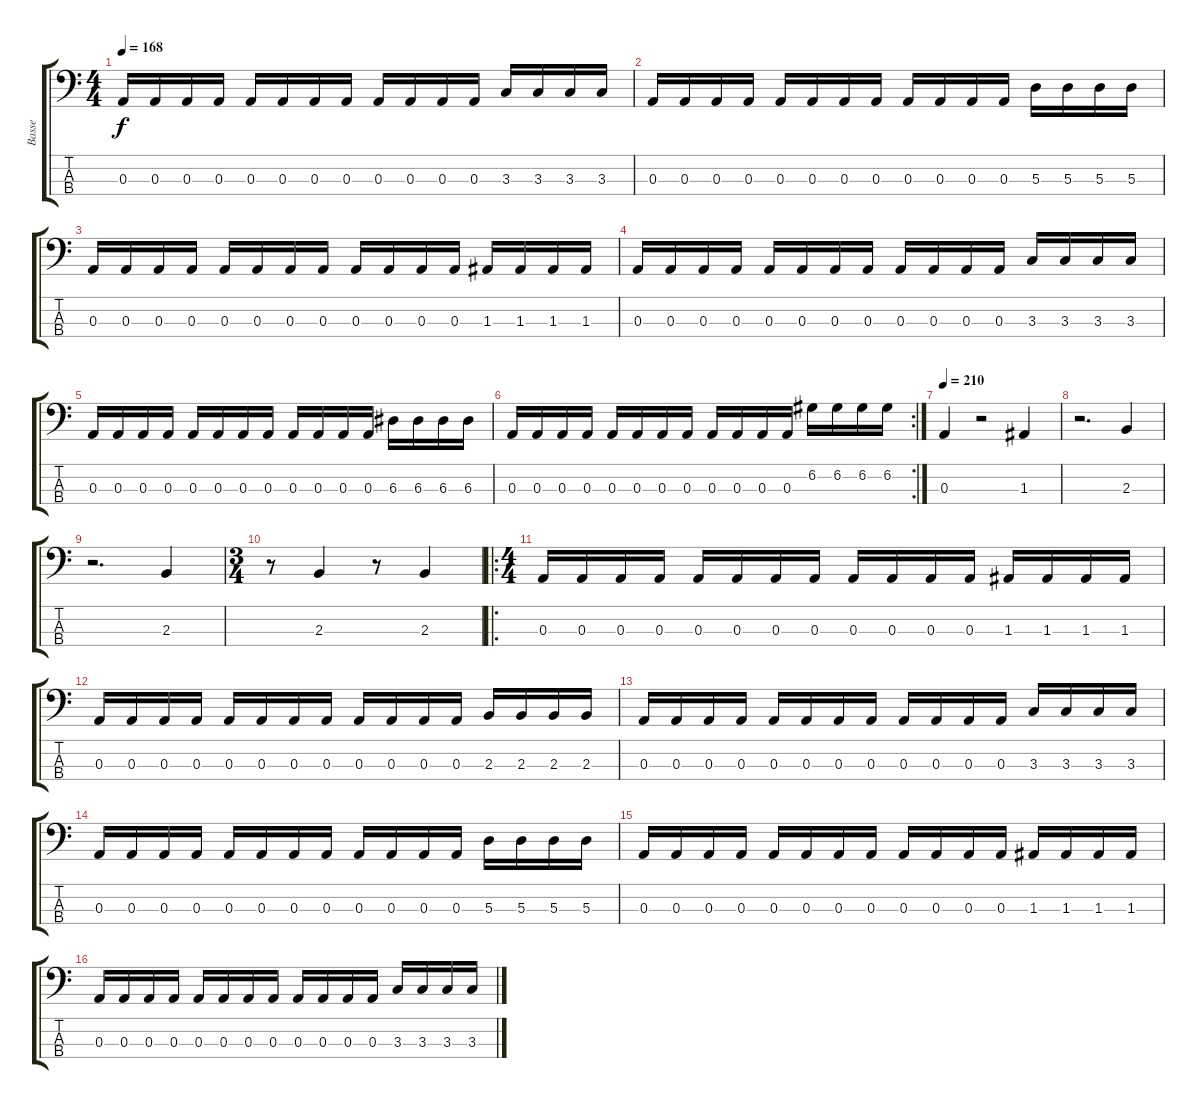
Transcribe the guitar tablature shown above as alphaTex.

\track ("Basse" "Basse") {instrument electricbassfinger}
\staff {score tabs}
\tuning (G2 D2 A1 E1) {hide}
\ts (4 4)
\tempo 168
\clef f4
\ks c
0.3.16{dy f} 0.3.16 0.3.16 0.3.16 0.3.16 0.3.16 0.3.16 0.3.16 0.3.16 0.3.16 0.3.16 0.3.16 3.3.16 3.3.16 3.3.16 3.3.16 |
0.3.16 0.3.16 0.3.16 0.3.16 0.3.16 0.3.16 0.3.16 0.3.16 0.3.16 0.3.16 0.3.16 0.3.16 5.3.16 5.3.16 5.3.16 5.3.16 |
0.3.16 0.3.16 0.3.16 0.3.16 0.3.16 0.3.16 0.3.16 0.3.16 0.3.16 0.3.16 0.3.16 0.3.16 1.3.16 1.3.16 1.3.16 1.3.16 |
0.3.16 0.3.16 0.3.16 0.3.16 0.3.16 0.3.16 0.3.16 0.3.16 0.3.16 0.3.16 0.3.16 0.3.16 3.3.16 3.3.16 3.3.16 3.3.16 |
0.3.16 0.3.16 0.3.16 0.3.16 0.3.16 0.3.16 0.3.16 0.3.16 0.3.16 0.3.16 0.3.16 0.3.16 6.3.16 6.3.16 6.3.16 6.3.16 |
\rc 2
0.3.16 0.3.16 0.3.16 0.3.16 0.3.16 0.3.16 0.3.16 0.3.16 0.3.16 0.3.16 0.3.16 0.3.16 6.2.16 6.2.16 6.2.16 6.2.16 |
\tempo 210
0.3.4 r.2 1.3.4 |
r.2{d} 2.3.4 |
r.2{d} 2.3.4 |
\ts (3 4)
r.8 2.3.4 r.8 2.3.4 |
\ro
\ts (4 4)
0.3.16 0.3.16 0.3.16 0.3.16 0.3.16 0.3.16 0.3.16 0.3.16 0.3.16 0.3.16 0.3.16 0.3.16 1.3.16 1.3.16 1.3.16 1.3.16 |
0.3.16 0.3.16 0.3.16 0.3.16 0.3.16 0.3.16 0.3.16 0.3.16 0.3.16 0.3.16 0.3.16 0.3.16 2.3.16 2.3.16 2.3.16 2.3.16 |
0.3.16 0.3.16 0.3.16 0.3.16 0.3.16 0.3.16 0.3.16 0.3.16 0.3.16 0.3.16 0.3.16 0.3.16 3.3.16 3.3.16 3.3.16 3.3.16 |
0.3.16 0.3.16 0.3.16 0.3.16 0.3.16 0.3.16 0.3.16 0.3.16 0.3.16 0.3.16 0.3.16 0.3.16 5.3.16 5.3.16 5.3.16 5.3.16 |
0.3.16 0.3.16 0.3.16 0.3.16 0.3.16 0.3.16 0.3.16 0.3.16 0.3.16 0.3.16 0.3.16 0.3.16 1.3.16 1.3.16 1.3.16 1.3.16 |
0.3.16 0.3.16 0.3.16 0.3.16 0.3.16 0.3.16 0.3.16 0.3.16 0.3.16 0.3.16 0.3.16 0.3.16 3.3.16 3.3.16 3.3.16 3.3.16
